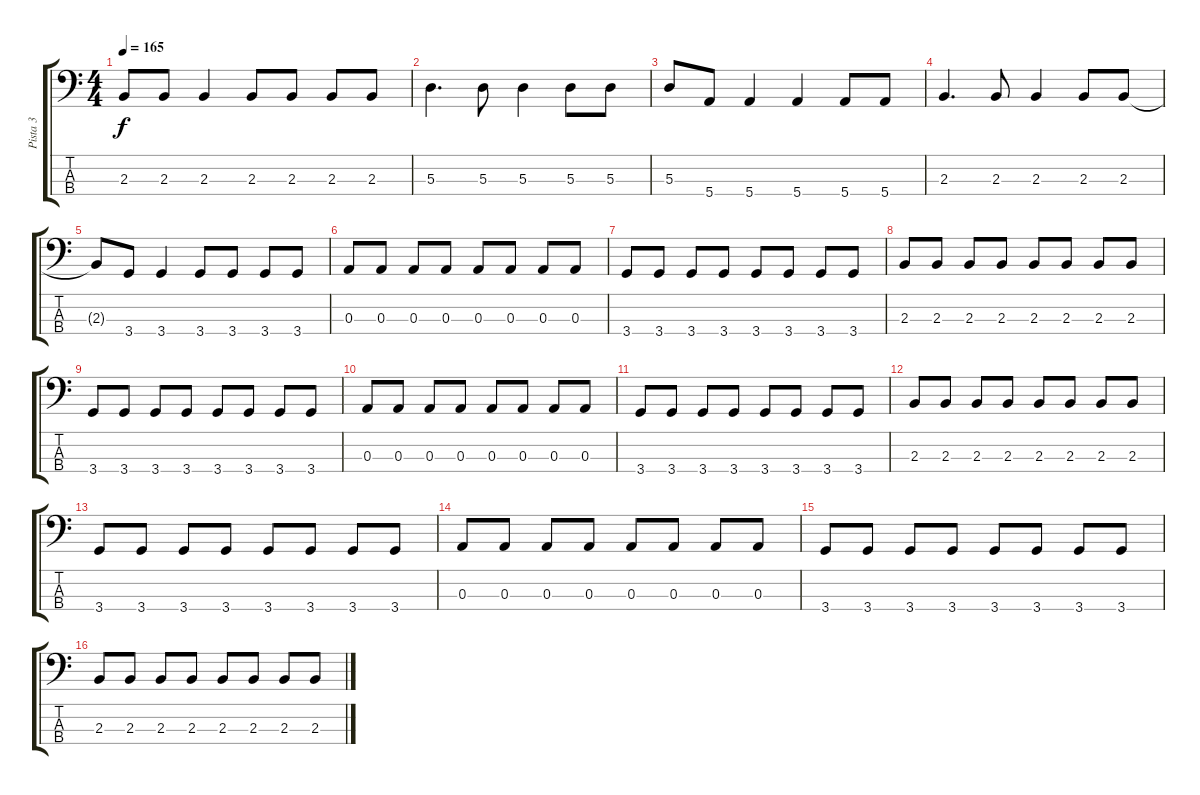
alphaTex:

\track ("Pista 3" "Pista 3") {instrument electricbasspick}
\staff {score tabs}
\tuning (G2 D2 A1 E1) {hide}
\ts (4 4)
\tempo 165
\clef f4
\ks c
2.3{t}.8{dy f} 2.3.8 2.3.4 2.3.8 2.3.8 2.3.8 2.3.8 |
5.3.4{d instrument electricbassfinger} 5.3.8 5.3.4 5.3.8 5.3.8 |
5.3.8 5.4.8 5.4.4 5.4.4 5.4.8 5.4.8 |
2.3.4{d} 2.3.8 2.3.4 2.3.8 2.3.8 |
2.3{t}.8 3.4.8 3.4.4 3.4.8 3.4.8 3.4.8 3.4.8 |
0.3.8{instrument electricbasspick} 0.3.8 0.3.8 0.3.8 0.3.8 0.3.8 0.3.8 0.3.8 |
3.4.8 3.4.8 3.4.8 3.4.8 3.4.8 3.4.8 3.4.8 3.4.8 |
2.3.8 2.3.8 2.3.8 2.3.8 2.3.8 2.3.8 2.3.8 2.3.8 |
3.4.8 3.4.8 3.4.8 3.4.8 3.4.8 3.4.8 3.4.8 3.4.8 |
0.3.8 0.3.8 0.3.8 0.3.8 0.3.8 0.3.8 0.3.8 0.3.8 |
3.4.8 3.4.8 3.4.8 3.4.8 3.4.8 3.4.8 3.4.8 3.4.8 |
2.3.8 2.3.8 2.3.8 2.3.8 2.3.8 2.3.8 2.3.8 2.3.8 |
3.4.8 3.4.8 3.4.8 3.4.8 3.4.8 3.4.8 3.4.8 3.4.8 |
0.3.8 0.3.8 0.3.8 0.3.8 0.3.8 0.3.8 0.3.8 0.3.8 |
3.4.8 3.4.8 3.4.8 3.4.8 3.4.8 3.4.8 3.4.8 3.4.8 |
2.3.8 2.3.8 2.3.8 2.3.8 2.3.8 2.3.8 2.3.8 2.3.8
